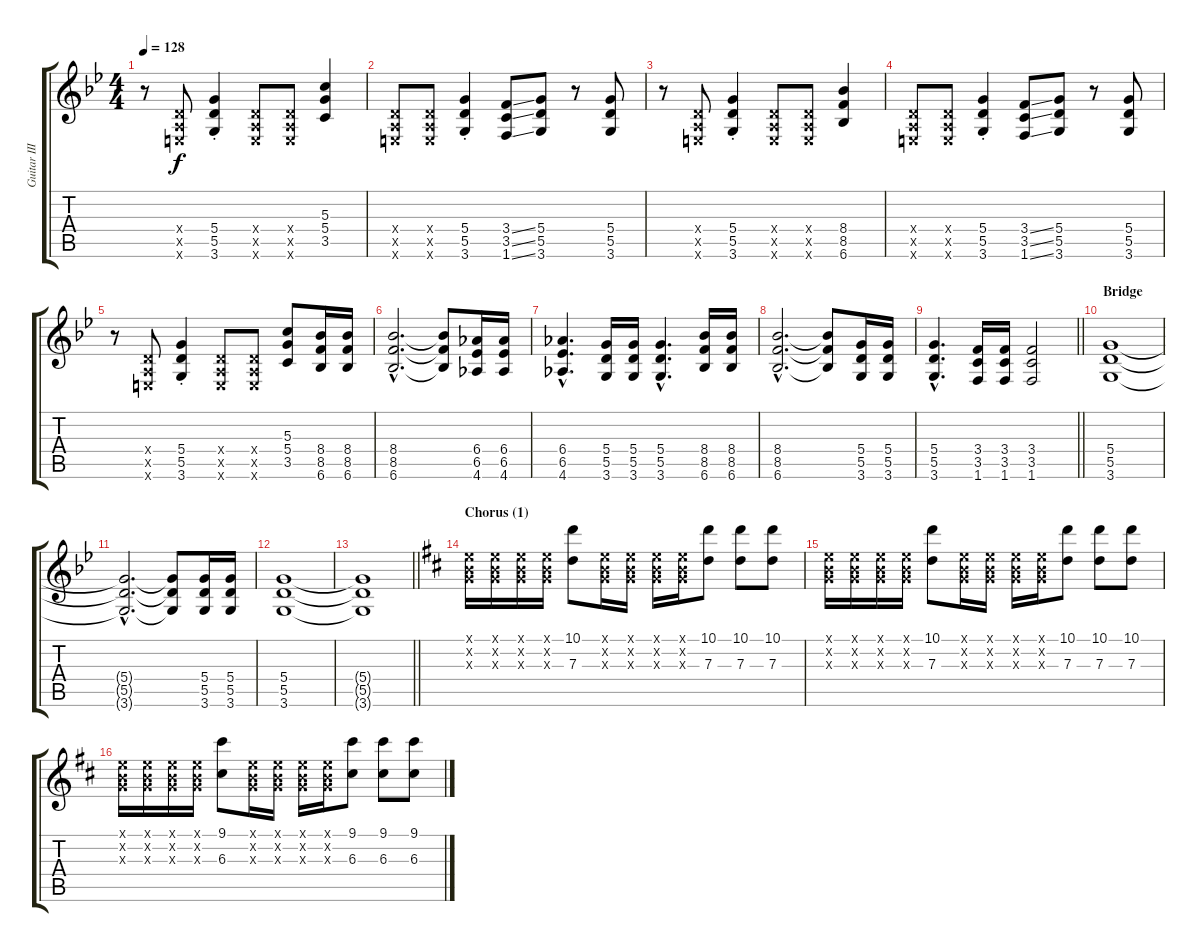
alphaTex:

\track ("Guitar III" "Guitar III") {instrument distortionguitar}
\staff {score tabs}
\tuning (E4 B3 G3 D3 A2 E2) {hide}
\ts (4 4)
\tempo 128
\clef g2
\ks gminor
r.8{dy f} (0.4{x} 0.5{x} 0.6{x}).8 (5.4{st} 5.5{st} 3.6{st}).4 (0.4{x} 0.5{x} 0.6{x}).8 (0.4{x} 0.5{x} 0.6{x}).8 (5.3 5.4 3.5).4 |
(0.4{x} 0.5{x} 0.6{x}).8 (0.4{x} 0.5{x} 0.6{x}).8 (5.4{st} 5.5{st} 3.6{st}).4 (3.4{ss} 3.5{ss} 1.6{ss}).8 (5.4 5.5 3.6).8 r.8 (5.4 5.5 3.6).8 |
r.8 (0.4{x} 0.5{x} 0.6{x}).8 (5.4{st} 5.5{st} 3.6{st}).4 (0.4{x} 0.5{x} 0.6{x}).8 (0.4{x} 0.5{x} 0.6{x}).8 (8.4 8.5 6.6).4 |
(0.4{x} 0.5{x} 0.6{x}).8 (0.4{x} 0.5{x} 0.6{x}).8 (5.4{st} 5.5{st} 3.6{st}).4 (3.4{ss} 3.5{ss} 1.6{ss}).8 (5.4 5.5 3.6).8 r.8 (5.4 5.5 3.6).8 |
r.8 (0.4{x} 0.5{x} 0.6{x}).8 (5.4{st} 5.5{st} 3.6{st}).4 (0.4{x} 0.5{x} 0.6{x}).8 (0.4{x} 0.5{x} 0.6{x}).8 (5.3 5.4 3.5).8 (8.4 8.5 6.6).16 (8.4 8.5 6.6).16 |
(8.4{hac} 8.5{hac} 6.6{hac}).2{d} (8.4{t} 8.5{t} 6.6{t}).8 (6.4 6.5 4.6).16 (6.4 6.5 4.6).16 |
(6.4{hac} 6.5{hac} 4.6{hac}).4{d} (5.4 5.5 3.6).16 (5.4 5.5 3.6).16 (5.4{hac} 5.5{hac} 3.6{hac}).4{d} (8.4 8.5 6.6).16 (8.4 8.5 6.6).16 |
(8.4{hac} 8.5{hac} 6.6{hac}).2{d} (8.4{t} 8.5{t} 6.6{t}).8 (5.4 5.5 3.6).16 (5.4 5.5 3.6).16 |
\barLineRight lightlight
(5.4{hac} 5.5{hac} 3.6{hac}).4{d} (3.4 3.5 1.6).16 (3.4 3.5 1.6).16 (3.4 3.5 1.6).2 |
\section ("" "Bridge")
(5.4 5.5 3.6).1 |
(5.4{hac t} 5.5{hac t} 3.6{hac t}).2{d} (5.4{t} 5.5{t} 3.6{t}).8 (5.4 5.5 3.6).16 (5.4 5.5 3.6).16 |
(5.4 5.5 3.6).1 |
\barLineRight lightlight
(5.4{t} 5.5{t} 3.6{t}).1 |
\section ("" "Chorus (1)")
\ks d
(0.1{x} 0.2{x} 0.3{x}).16 (0.1{x} 0.2{x} 0.3{x}).16 (0.1{x} 0.2{x} 0.3{x}).16 (0.1{x} 0.2{x} 0.3{x}).16 (10.1 7.3).8 (0.1{x} 0.2{x} 0.3{x}).16 (0.1{x} 0.2{x} 0.3{x}).16 (0.1{x} 0.2{x} 0.3{x}).16 (0.1{x} 0.2{x} 0.3{x}).16 (10.1 7.3).8 (10.1 7.3).8 (10.1 7.3).8 |
(0.1{x} 0.2{x} 0.3{x}).16 (0.1{x} 0.2{x} 0.3{x}).16 (0.1{x} 0.2{x} 0.3{x}).16 (0.1{x} 0.2{x} 0.3{x}).16 (10.1 7.3).8 (0.1{x} 0.2{x} 0.3{x}).16 (0.1{x} 0.2{x} 0.3{x}).16 (0.1{x} 0.2{x} 0.3{x}).16 (0.1{x} 0.2{x} 0.3{x}).16 (10.1 7.3).8 (10.1 7.3).8 (10.1 7.3).8 |
(0.1{x} 0.2{x} 0.3{x}).16 (0.1{x} 0.2{x} 0.3{x}).16 (0.1{x} 0.2{x} 0.3{x}).16 (0.1{x} 0.2{x} 0.3{x}).16 (9.1 6.3).8 (0.1{x} 0.2{x} 0.3{x}).16 (0.1{x} 0.2{x} 0.3{x}).16 (0.1{x} 0.2{x} 0.3{x}).16 (0.1{x} 0.2{x} 0.3{x}).16 (9.1 6.3).8 (9.1 6.3).8 (9.1 6.3).8
